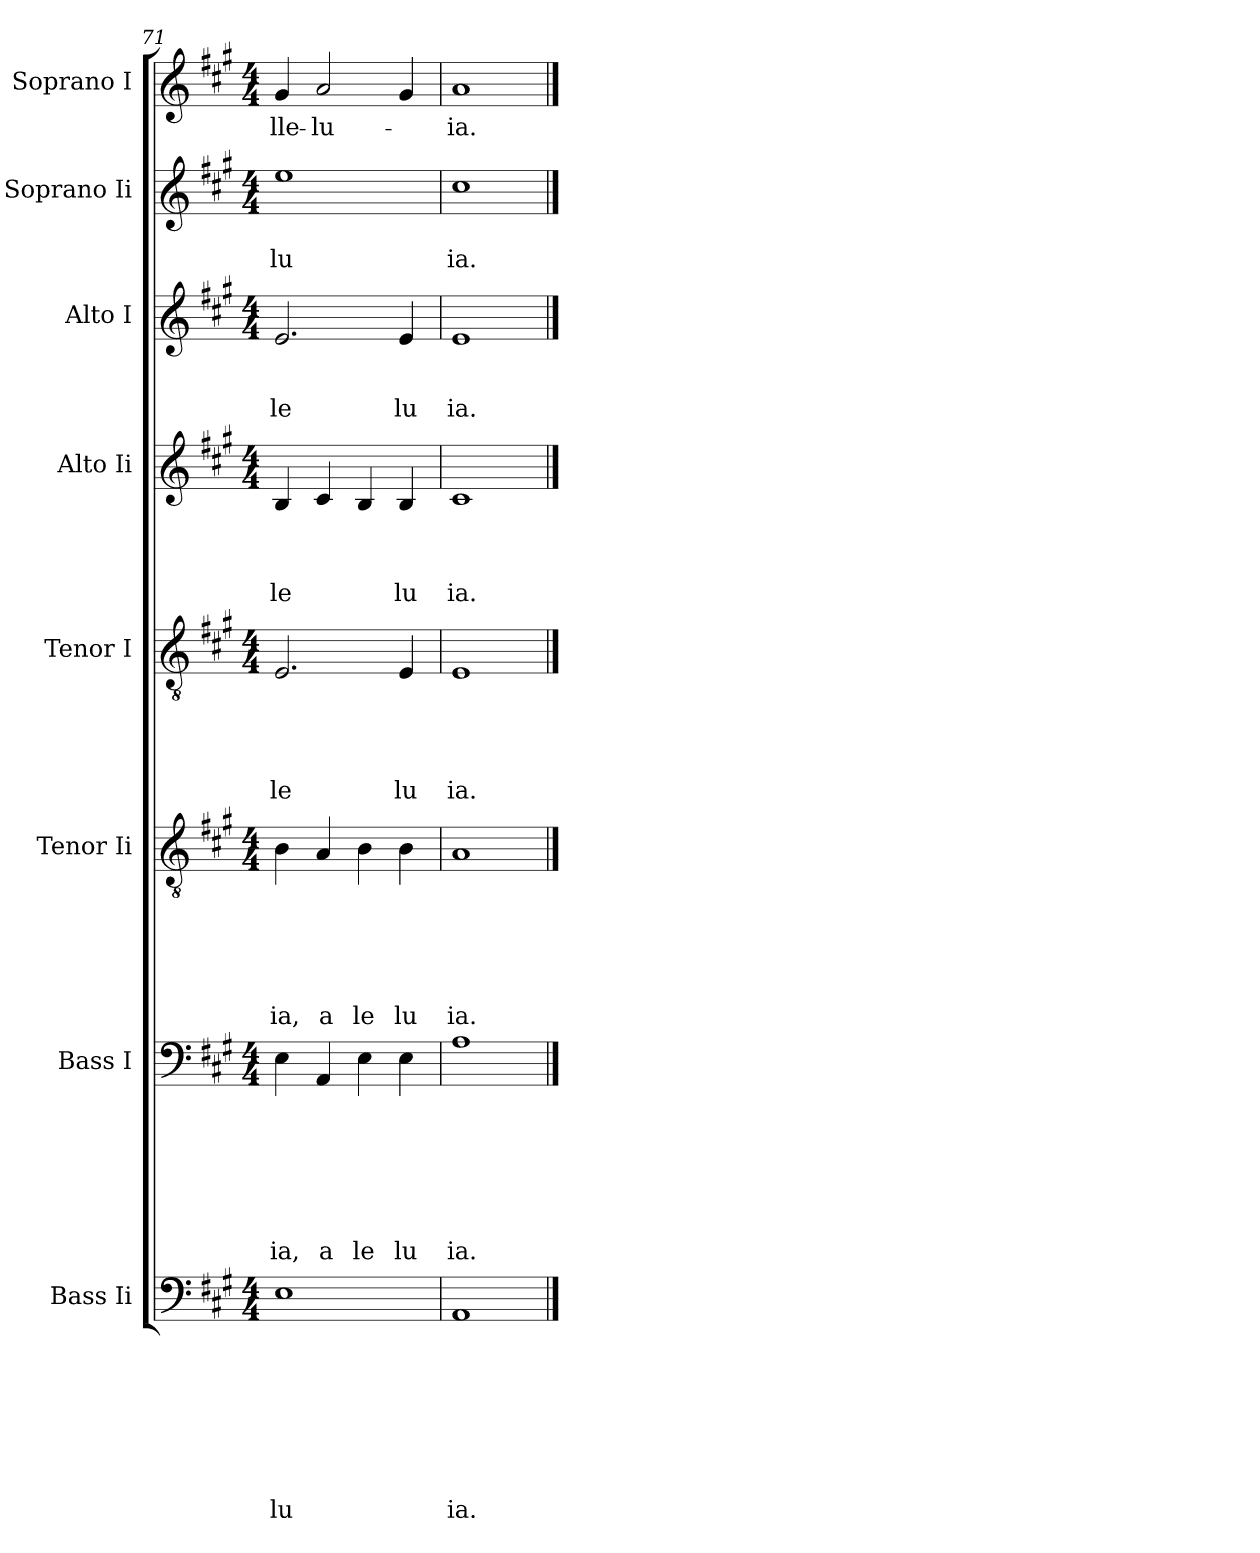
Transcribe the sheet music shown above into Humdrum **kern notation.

**kern	**text	**text	**text	**text	**text	**text	**text	**text	**kern	**text	**text	**text	**text	**text	**text	**text	**kern	**text	**text	**text	**text	**text	**text	**kern	**text	**text	**text	**text	**text	**kern	**text	**text	**text	**text	**kern	**text	**text	**text	**kern	**text	**text	**kern	**text
*part8	*part8	*part8	*part8	*part8	*part8	*part8	*part8	*part8	*part7	*part7	*part7	*part7	*part7	*part7	*part7	*part7	*part6	*part6	*part6	*part6	*part6	*part6	*part6	*part5	*part5	*part5	*part5	*part5	*part5	*part4	*part4	*part4	*part4	*part4	*part3	*part3	*part3	*part3	*part2	*part2	*part2	*part1	*part1
*staff8	*staff8	*staff8	*staff8	*staff8	*staff8	*staff8	*staff8	*staff8	*staff7	*staff7	*staff7	*staff7	*staff7	*staff7	*staff7	*staff7	*staff6	*staff6	*staff6	*staff6	*staff6	*staff6	*staff6	*staff5	*staff5	*staff5	*staff5	*staff5	*staff5	*staff4	*staff4	*staff4	*staff4	*staff4	*staff3	*staff3	*staff3	*staff3	*staff2	*staff2	*staff2	*staff1	*staff1
*I"Bass Ii	*	*	*	*	*	*	*	*	*I"Bass I	*	*	*	*	*	*	*	*I"Tenor Ii	*	*	*	*	*	*	*I"Tenor I	*	*	*	*	*	*I"Alto Ii	*	*	*	*	*I"Alto I	*	*	*	*I"Soprano Ii	*	*	*I"Soprano I	*
*clefF4	*	*	*	*	*	*	*	*	*clefF4	*	*	*	*	*	*	*	*clefGv2	*	*	*	*	*	*	*clefGv2	*	*	*	*	*	*clefG2	*	*	*	*	*clefG2	*	*	*	*clefG2	*	*	*clefG2	*
*k[f#c#g#]	*	*	*	*	*	*	*	*	*k[f#c#g#]	*	*	*	*	*	*	*	*k[f#c#g#]	*	*	*	*	*	*	*k[f#c#g#]	*	*	*	*	*	*k[f#c#g#]	*	*	*	*	*k[f#c#g#]	*	*	*	*k[f#c#g#]	*	*	*k[f#c#g#]	*
*A:	*	*	*	*	*	*	*	*	*A:	*	*	*	*	*	*	*	*A:	*	*	*	*	*	*	*A:	*	*	*	*	*	*A:	*	*	*	*	*A:	*	*	*	*A:	*	*	*A:	*
*M4/4	*	*	*	*	*	*	*	*	*M4/4	*	*	*	*	*	*	*	*M4/4	*	*	*	*	*	*	*M4/4	*	*	*	*	*	*M4/4	*	*	*	*	*M4/4	*	*	*	*M4/4	*	*	*M4/4	*
=71	=71	=71	=71	=71	=71	=71	=71	=71	=71	=71	=71	=71	=71	=71	=71	=71	=71	=71	=71	=71	=71	=71	=71	=71	=71	=71	=71	=71	=71	=71	=71	=71	=71	=71	=71	=71	=71	=71	=71	=71	=71	=71	=71
!	!	!	!	!	!	!	!	!LO:LY:b	!	!	!	!	!	!	!	!LO:LY:b	!	!	!	!	!	!	!LO:LY:b	!	!	!	!	!	!LO:LY:b	!	!	!	!	!LO:LY:b	!	!	!	!LO:LY:b	!	!	!LO:LY:b	!	!LO:LY:b
1E	.	.	.	.	.	.	.	lu	4E\	.	.	.	.	.	.	ia,	4B\	.	.	.	.	.	ia,	2.E/	.	.	.	.	le	4B/	.	.	.	le	2.e/	.	.	le	1ee	.	lu	4g#/	-lle-
!	!	!	!	!	!	!	!	!	!	!	!	!	!	!	!	!LO:LY:b	!	!	!	!	!	!	!LO:LY:b	!	!	!	!	!	!	!	!	!	!	!	!	!	!	!	!	!	!	!	!LO:LY:b
.	.	.	.	.	.	.	.	.	4AA/	.	.	.	.	.	.	a	4A/	.	.	.	.	.	a	.	.	.	.	.	.	4c#/	.	.	.	.	.	.	.	.	.	.	.	2a/	-lu-
!	!	!	!	!	!	!	!	!	!	!	!	!	!	!	!	!LO:LY:b	!	!	!	!	!	!	!LO:LY:b	!	!	!	!	!	!	!	!	!	!	!	!	!	!	!	!	!	!	!	!
.	.	.	.	.	.	.	.	.	4E\	.	.	.	.	.	.	le	4B\	.	.	.	.	.	le	.	.	.	.	.	.	4B/	.	.	.	.	.	.	.	.	.	.	.	.	.
!	!	!	!	!	!	!	!	!	!	!	!	!	!	!	!	!LO:LY:b	!	!	!	!	!	!	!LO:LY:b	!	!	!	!	!	!LO:LY:b	!	!	!	!	!LO:LY:b	!	!	!	!LO:LY:b	!	!	!	!	!
.	.	.	.	.	.	.	.	.	4E\	.	.	.	.	.	.	lu	4B\	.	.	.	.	.	lu	4E/	.	.	.	.	lu	4B/	.	.	.	lu	4e/	.	.	lu	.	.	.	4g#/	.
=72	=72	=72	=72	=72	=72	=72	=72	=72	=72	=72	=72	=72	=72	=72	=72	=72	=72	=72	=72	=72	=72	=72	=72	=72	=72	=72	=72	=72	=72	=72	=72	=72	=72	=72	=72	=72	=72	=72	=72	=72	=72	=72	=72
!	!	!	!	!	!	!	!	!LO:LY:b	!	!	!	!	!	!	!	!LO:LY:b	!	!	!	!	!	!	!LO:LY:b	!	!	!	!	!	!LO:LY:b	!	!	!	!	!LO:LY:b	!	!	!	!LO:LY:b	!	!	!LO:LY:b	!	!LO:LY:b
1AA	.	.	.	.	.	.	.	ia.	1A	.	.	.	.	.	.	ia.	1A	.	.	.	.	.	ia.	1E	.	.	.	.	ia.	1c#	.	.	.	ia.	1e	.	.	ia.	1cc#	.	ia.	1a	-ia.
==	==	==	==	==	==	==	==	==	==	==	==	==	==	==	==	==	==	==	==	==	==	==	==	==	==	==	==	==	==	==	==	==	==	==	==	==	==	==	==	==	==	==	==
*-	*-	*-	*-	*-	*-	*-	*-	*-	*-	*-	*-	*-	*-	*-	*-	*-	*-	*-	*-	*-	*-	*-	*-	*-	*-	*-	*-	*-	*-	*-	*-	*-	*-	*-	*-	*-	*-	*-	*-	*-	*-	*-	*-
